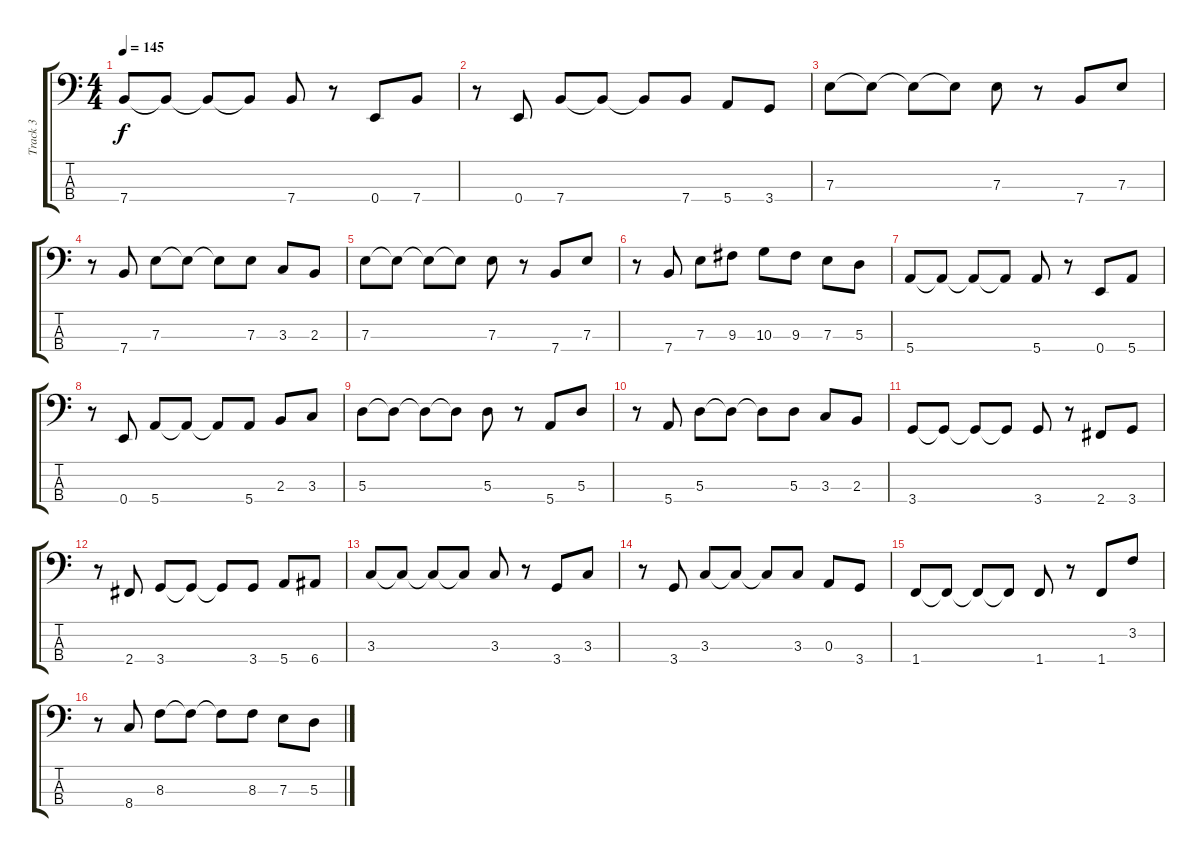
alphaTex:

\track ("Track 3" "Track 3") {instrument electricbassfinger}
\staff {score tabs}
\tuning (G2 D2 A1 E1) {hide}
\ts (4 4)
\tempo 145
\clef f4
\ks c
7.4.8{dy f} 7.4{t}.8 7.4{t}.8 7.4{t}.8 7.4.8 r.8 0.4.8 7.4.8 |
r.8 0.4.8 7.4.8 7.4{t}.8 7.4{t}.8 7.4.8 5.4.8 3.4.8 |
7.3.8 7.3{t}.8 7.3{t}.8 7.3{t}.8 7.3.8 r.8 7.4.8 7.3.8 |
r.8 7.4.8 7.3.8 7.3{t}.8 7.3{t}.8 7.3.8 3.3.8 2.3.8 |
7.3.8 7.3{t}.8 7.3{t}.8 7.3{t}.8 7.3.8 r.8 7.4.8 7.3.8 |
r.8 7.4.8 7.3.8 9.3.8 10.3.8 9.3.8 7.3.8 5.3.8 |
5.4.8 5.4{t}.8 5.4{t}.8 5.4{t}.8 5.4.8 r.8 0.4.8 5.4.8 |
r.8 0.4.8 5.4.8 5.4{t}.8 5.4{t}.8 5.4.8 2.3.8 3.3.8 |
5.3.8 5.3{t}.8 5.3{t}.8 5.3{t}.8 5.3.8 r.8 5.4.8 5.3.8 |
r.8 5.4.8 5.3.8 5.3{t}.8 5.3{t}.8 5.3.8 3.3.8 2.3.8 |
3.4.8 3.4{t}.8 3.4{t}.8 3.4{t}.8 3.4.8 r.8 2.4.8 3.4.8 |
r.8 2.4.8 3.4.8 3.4{t}.8 3.4{t}.8 3.4.8 5.4.8 6.4.8 |
3.3.8 3.3{t}.8 3.3{t}.8 3.3{t}.8 3.3.8 r.8 3.4.8 3.3.8 |
r.8 3.4.8 3.3.8 3.3{t}.8 3.3{t}.8 3.3.8 0.3.8 3.4.8 |
1.4.8 1.4{t}.8 1.4{t}.8 1.4{t}.8 1.4.8 r.8 1.4.8 3.2.8 |
r.8 8.4.8 8.3.8 8.3{t}.8 8.3{t}.8 8.3.8 7.3.8 5.3.8
